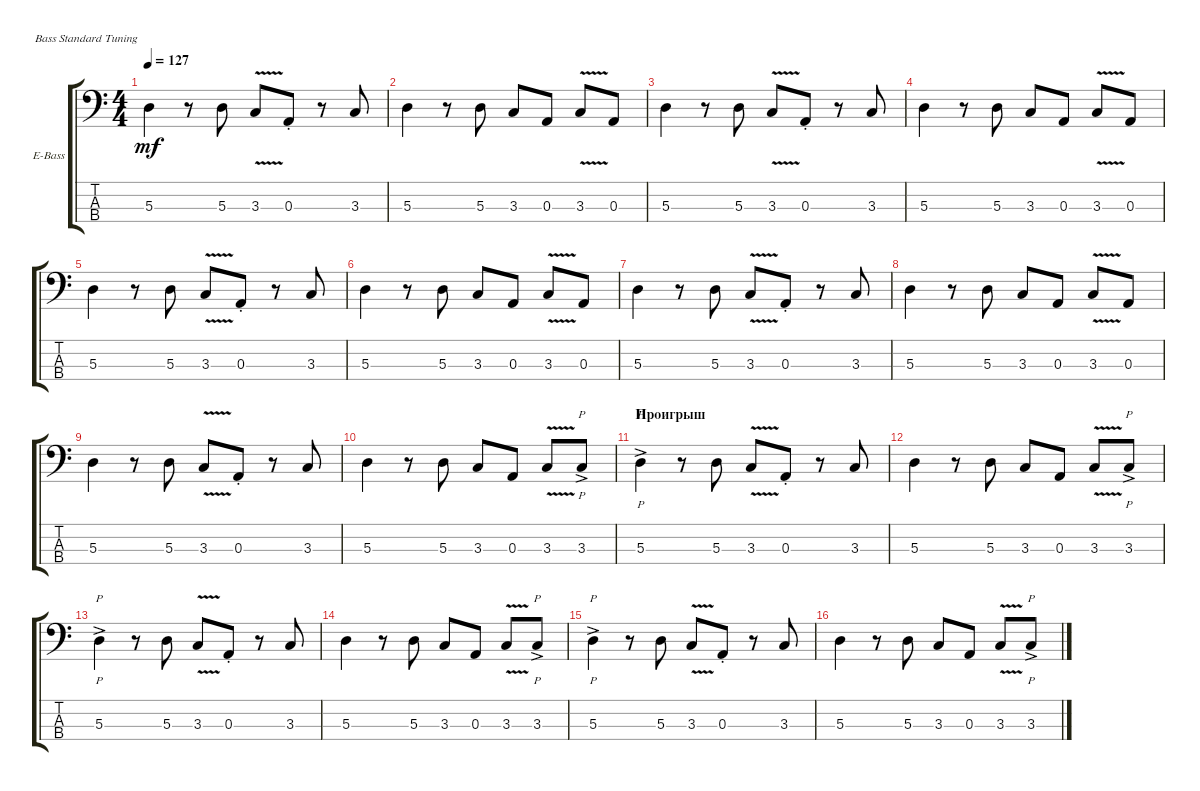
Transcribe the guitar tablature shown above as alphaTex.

\defaultSystemsLayout 4
\bracketExtendMode groupsimilarinstruments
\firstSystemTrackNameOrientation horizontal
\otherSystemsTrackNameOrientation horizontal
\track ("Бас" "E-Bass") {instrument electricbassfinger}
\staff {score tabs}
\tuning (G2 D2 A1 E1)
\ts (4 4)
\tempo 127
\clef f4
\ks c
5.3.4{dy mf} r.8 5.3.8 3.3{v}.8 0.3{st}.8 r.8 3.3.8 |
5.3.4 r.8 5.3.8 3.3.8 0.3.8 3.3{v}.8 0.3.8 |
5.3.4 r.8 5.3.8 3.3{v}.8 0.3{st}.8 r.8 3.3.8 |
5.3.4 r.8 5.3.8 3.3.8 0.3.8 3.3{v}.8 0.3.8 |
5.3.4 r.8 5.3.8 3.3{v}.8 0.3{st}.8 r.8 3.3.8 |
5.3.4 r.8 5.3.8 3.3.8 0.3.8 3.3{v}.8 0.3.8 |
5.3.4 r.8 5.3.8 3.3{v}.8 0.3{st}.8 r.8 3.3.8 |
5.3.4 r.8 5.3.8 3.3.8 0.3.8 3.3{v}.8 0.3.8 |
5.3.4 r.8 5.3.8 3.3{v}.8 0.3{st}.8 r.8 3.3.8 |
5.3.4 r.8 5.3.8 3.3.8 0.3.8 3.3{v}.8 3.3{ac}.8{p} |
\section ("" "Проигрыш")
5.3{ac}.4{p} r.8 5.3.8 3.3{v}.8 0.3{st}.8 r.8 3.3.8 |
5.3.4 r.8 5.3.8 3.3.8 0.3.8 3.3{v}.8 3.3{ac}.8{p} |
5.3{ac}.4{p} r.8 5.3.8 3.3{v}.8 0.3{st}.8 r.8 3.3.8 |
5.3.4 r.8 5.3.8 3.3.8 0.3.8 3.3{v}.8 3.3{ac}.8{p} |
5.3{ac}.4{p} r.8 5.3.8 3.3{v}.8 0.3{st}.8 r.8 3.3.8 |
5.3.4 r.8 5.3.8 3.3.8 0.3.8 3.3{v}.8 3.3{ac}.8{p}
